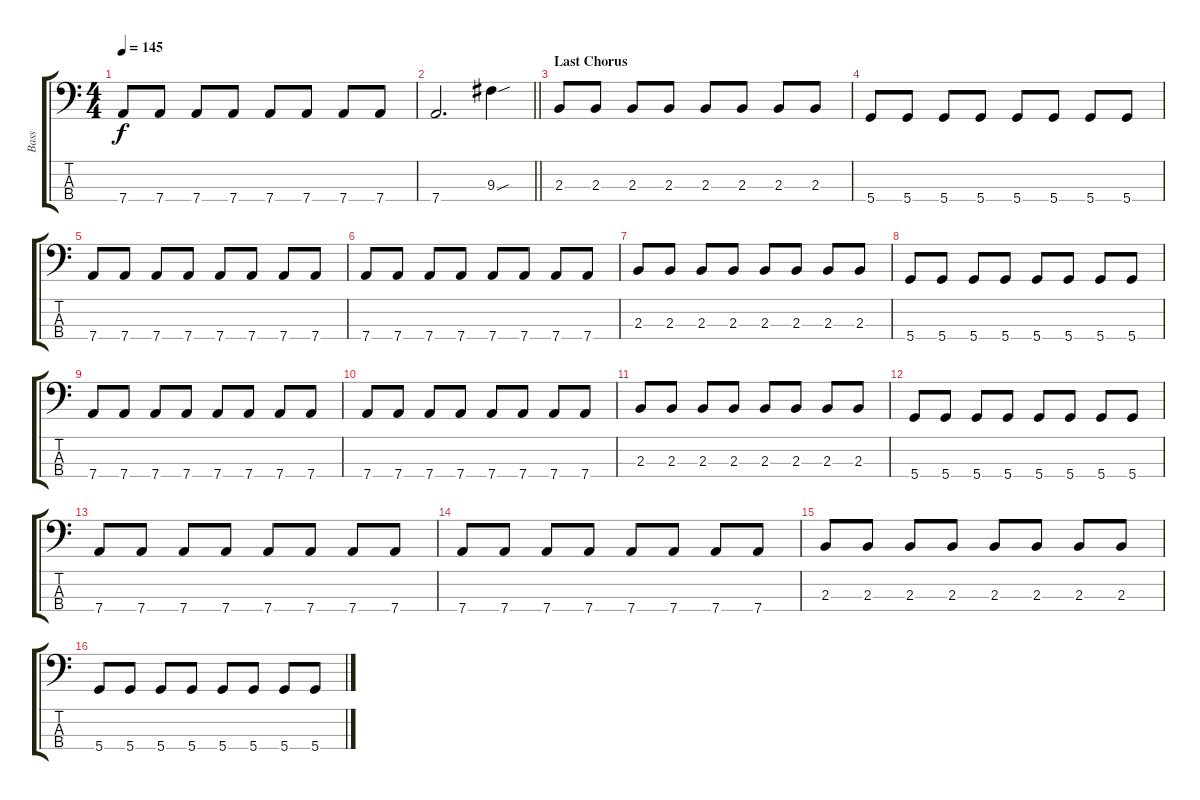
\track ("Bass" "Bass") {instrument electricbassfinger}
\staff {score tabs}
\tuning (G2 D2 A1 D1) {hide}
\ts (4 4)
\tempo 145
\clef f4
\ks c
7.4.8{dy f} 7.4.8 7.4.8 7.4.8 7.4.8 7.4.8 7.4.8 7.4.8 |
\barLineRight lightlight
7.4.2{d} 9.3{sou}.4 |
\section ("" "Last Chorus")
2.3.8 2.3.8 2.3.8 2.3.8 2.3.8 2.3.8 2.3.8 2.3.8 |
5.4.8 5.4.8 5.4.8 5.4.8 5.4.8 5.4.8 5.4.8 5.4.8 |
7.4.8 7.4.8 7.4.8 7.4.8 7.4.8 7.4.8 7.4.8 7.4.8 |
7.4.8 7.4.8 7.4.8 7.4.8 7.4.8 7.4.8 7.4.8 7.4.8 |
2.3.8 2.3.8 2.3.8 2.3.8 2.3.8 2.3.8 2.3.8 2.3.8 |
5.4.8 5.4.8 5.4.8 5.4.8 5.4.8 5.4.8 5.4.8 5.4.8 |
7.4.8 7.4.8 7.4.8 7.4.8 7.4.8 7.4.8 7.4.8 7.4.8 |
7.4.8 7.4.8 7.4.8 7.4.8 7.4.8 7.4.8 7.4.8 7.4.8 |
2.3.8 2.3.8 2.3.8 2.3.8 2.3.8 2.3.8 2.3.8 2.3.8 |
5.4.8 5.4.8 5.4.8 5.4.8 5.4.8 5.4.8 5.4.8 5.4.8 |
7.4.8 7.4.8 7.4.8 7.4.8 7.4.8 7.4.8 7.4.8 7.4.8 |
7.4.8 7.4.8 7.4.8 7.4.8 7.4.8 7.4.8 7.4.8 7.4.8 |
2.3.8 2.3.8 2.3.8 2.3.8 2.3.8 2.3.8 2.3.8 2.3.8 |
5.4.8 5.4.8 5.4.8 5.4.8 5.4.8 5.4.8 5.4.8 5.4.8
